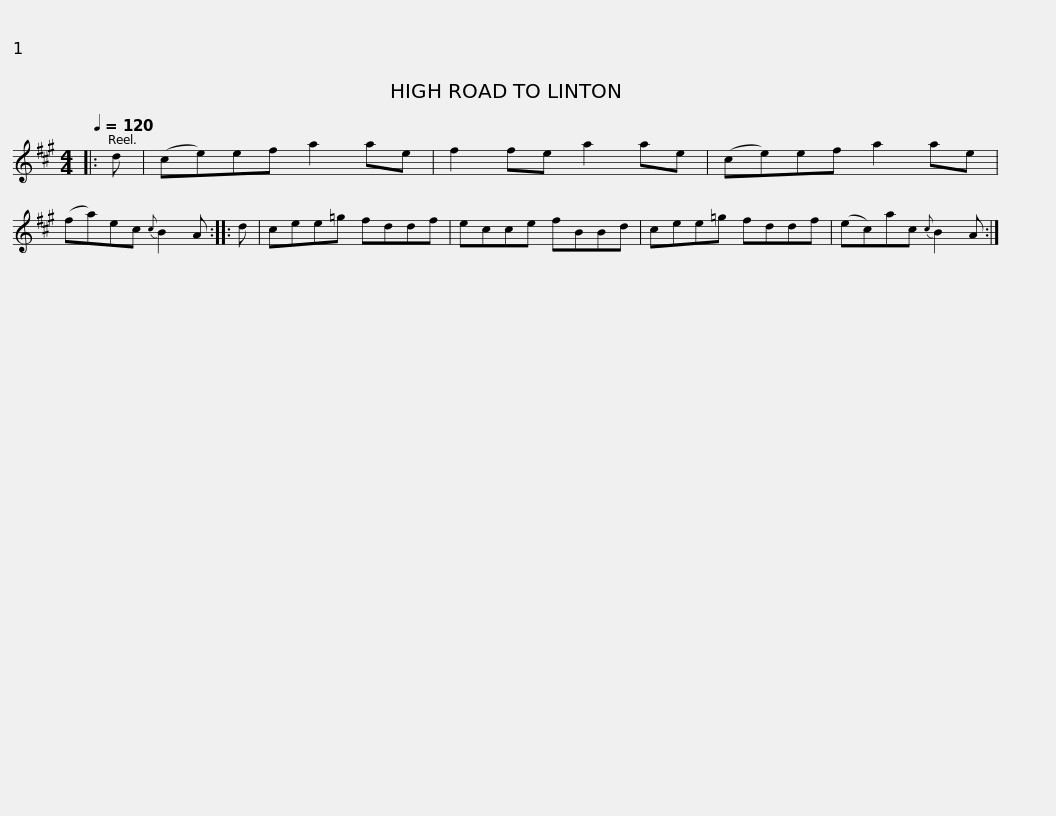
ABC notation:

X:1
L:1/8
Q:1/4=120
M:4/4
I:linebreak $
K:A
V:1 treble
V:1
|: d | (ce)ef a2 ae | f2 fe a2 ae | (ce)ef a2 ae | (fa)ec{c} B2 A :: %5
 d | cee=g fddf |$ ecce fBBd | cee=g fddf | (ec)ac{c} B2 A :| %10
